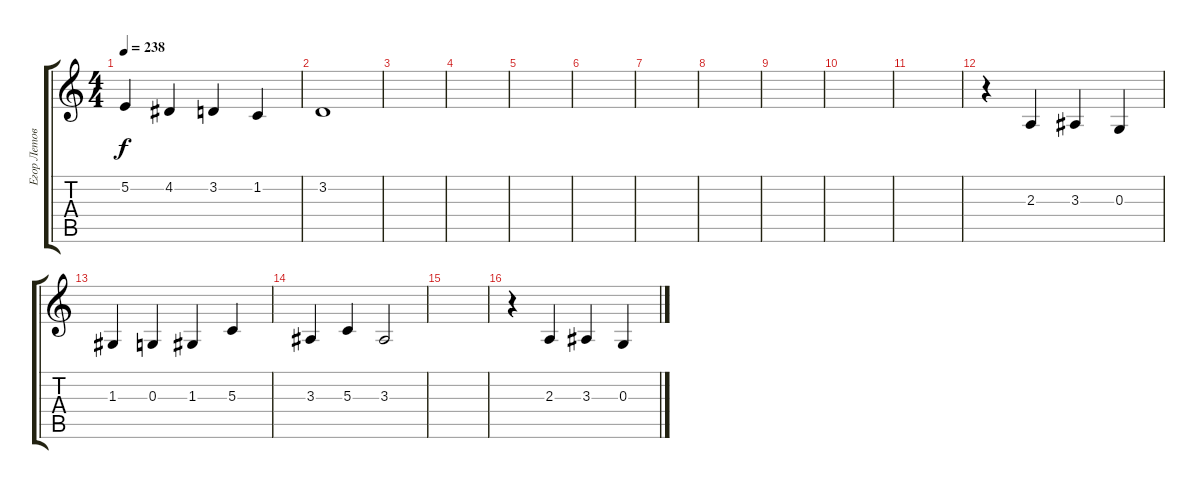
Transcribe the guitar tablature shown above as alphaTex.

\track ("Егор Летов (Вокал)" "Егор Летов") {instrument tenorsax}
\staff {score tabs}
\tuning (E4 B3 G3 D3 A2 E2) {hide}
\ts (4 4)
\tempo 238
\clef g2
\ks c
5.2.4{dy f} 4.2.4 3.2.4 1.2.4 |
3.2.1 |
|
|
|
|
|
|
|
|
|
r.4 2.3.4 3.3.4 0.3.4 |
1.3.4 0.3.4 1.3.4 5.3.4 |
3.3.4 5.3.4 3.3.2 |
|
r.4 2.3.4 3.3.4 0.3.4
